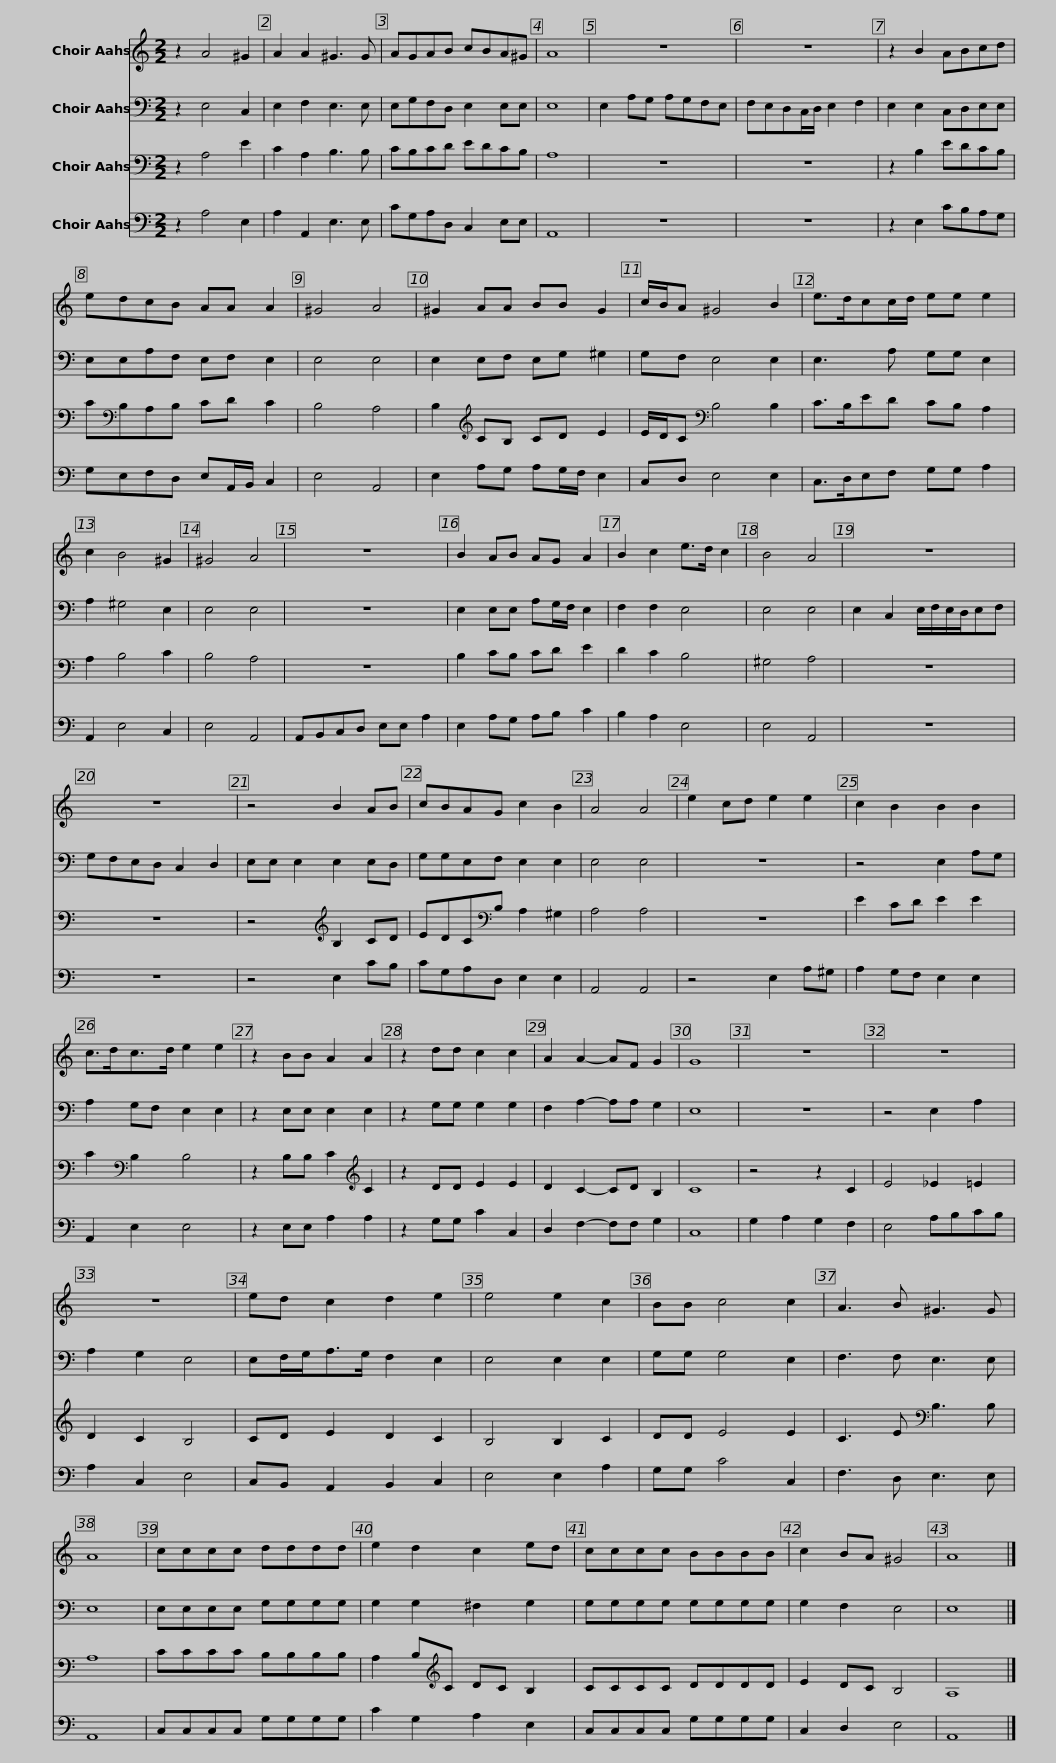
X:1
%%score 1 2 3 4
L:1/8
M:2/2
I:linebreak $
K:C
V:1 treble
V:2 bass
V:3 bass
V:4 bass
V:1
 z2 A4 ^G2 | A2 A2 ^G3 G | AGAB cBA^G | A8 | z8 | %5
 z8 |$ z2 B2 ABcd | edcB AA A2 | ^G4 A4 | ^G2 AA BB G2 | %10
 c/B/A ^G4 B2 |$ e>dcc/d/ ee e2 | c2 B4 ^G2 | ^G4 A4 | z8 | %15
 B2 AB AG A2 | B2 c2 e>d c2 | B4 A4 |$ z8 | z8 | %20
 z4 B2 AB | cBAG c2 B2 | A4 A4 | e2 cd e2 e2 | c2 B2 B2 B2 |$ %25
 c>dc>d e2 e2 | z2 BB A2 A2 | z2 dd c2 c2 | A2 A2- AF G2 | G8 | %30
 z8 | z8 | z8 |$ ed c2 d2 e2 | e4 e2 c2 | %35
 BB c4 c2 | A3 B ^G3 G | A8 | cccc dddd |$ e2 d2 c2 ed | %40
 cccc BBBB | c2 BA ^G4 | A8 |] %43
V:2
 z2 E,4 C,2 | E,2 F,2 E,3 E, | E,G,F,D, E,2 E,E, | E,8 | E,2 A,G, A,G,F,E, | %5
 F,E,D,C,/D,/ E,2 F,2 |$ E,2 E,2 C,D,E,E, | E,E,A,F, E,F, E,2 | E,4 E,4 | E,2 E,F, E,G, ^G,2 | %10
 G,F, E,4 E,2 |$ E,3 A, G,G, E,2 | A,2 ^G,4 E,2 | E,4 E,4 | z8 | %15
 E,2 E,E, A,G,/F,/ E,2 | F,2 F,2 E,4 | E,4 E,4 |$ E,2 C,2 E,/F,/E,/D,/E,F, | G,F,E,D, C,2 D,2 | %20
 E,E, E,2 E,2 E,D, | G,G,E,F, E,2 E,2 | E,4 E,4 | z8 | z4 E,2 A,G, |$ %25
 A,2 G,F, E,2 E,2 | z2 E,E, E,2 E,2 | z2 G,G, G,2 G,2 | F,2 A,2- A,A, G,2 | E,8 | %30
 z8 | z4 E,2 A,2 | A,2 G,2 E,4 |$ E,F,/G,<A,G,/ F,2 E,2 | E,4 E,2 E,2 | %35
 G,G, G,4 E,2 | F,3 F, E,3 E, | E,8 | E,E,E,E, G,G,G,G, |$ G,2 G,2 ^F,2 G,2 | %40
 G,G,G,G, G,G,G,G, | G,2 F,2 E,4 | E,8 |] %43
V:3
 z2 A,4 E2 | C2 A,2 B,3 B, | CB,CD EDCB, | A,8 | z8 | %5
 z8 |$ z2 B,2 EDCB, | C[K:bass]B,A,B, CD C2 | B,4 A,4 | B,2[K:treble] CB, CD E2 | %10
 E/D/C[K:bass] B,4 B,2 |$ C>B,ED CB, A,2 | A,2 B,4 C2 | B,4 A,4 | z8 | %15
 B,2 CB, CD E2 | D2 C2 B,4 | ^G,4 A,4 |$ z8 | z8 | %20
 z4[K:treble] B,2 CD | EDC[K:bass]B, A,2 ^G,2 | A,4 A,4 | z8 | E2 CD E2 E2 |$ %25
 C2[K:bass] B,2 B,4 | z2 B,B, C2[K:treble] C2 | z2 DD E2 E2 | D2 C2- CD B,2 | C8 | %30
 z4 z2 C2 | E4 _E2 =E2 | D2 C2 B,4 |$ CD E2 D2 C2 | B,4 B,2 C2 | %35
 DD E4 E2 | C3 E[K:bass] B,3 B, | A,8 | CCCC B,B,B,B, |$ A,2 B,[K:treble]C DC B,2 | %40
 CCCC DDDD | E2 DC B,4 | A,8 |] %43
V:4
 z2 A,4 E,2 | A,2 A,,2 E,3 E, | CG,A,D, C,2 E,E, | A,,8 | z8 | %5
 z8 |$ z2 E,2 CB,A,G, | G,E,F,D, E,A,,/B,,/ C,2 | E,4 A,,4 | E,2 A,G, A,G,/F,/ E,2 | %10
 C,D, E,4 E,2 |$ C,>D,E,F, G,G, A,2 | A,,2 E,4 C,2 | E,4 A,,4 | A,,B,,C,D, E,E, A,2 | %15
 E,2 A,G, A,B, C2 | B,2 A,2 E,4 | E,4 A,,4 |$ z8 | z8 | %20
 z4 E,2 CB, | CG,A,D, E,2 E,2 | A,,4 A,,4 | z4 E,2 A,^G, | A,2 G,F, E,2 E,2 |$ %25
 A,,2 E,2 E,4 | z2 E,E, A,2 A,2 | z2 G,G, C2 C,2 | D,2 F,2- F,F, G,2 | C,8 | %30
 G,2 A,2 G,2 F,2 | E,4 A,B,CB, | A,2 C,2 E,4 |$ C,B,, A,,2 B,,2 C,2 | E,4 E,2 A,2 | %35
 G,G, C4 C,2 | F,3 D, E,3 E, | A,,8 | C,C,C,C, G,G,G,G, |$ C2 G,2 A,2 E,2 | %40
 C,C,C,C, G,G,G,G, | C,2 D,2 E,4 | A,,8 |] %43
